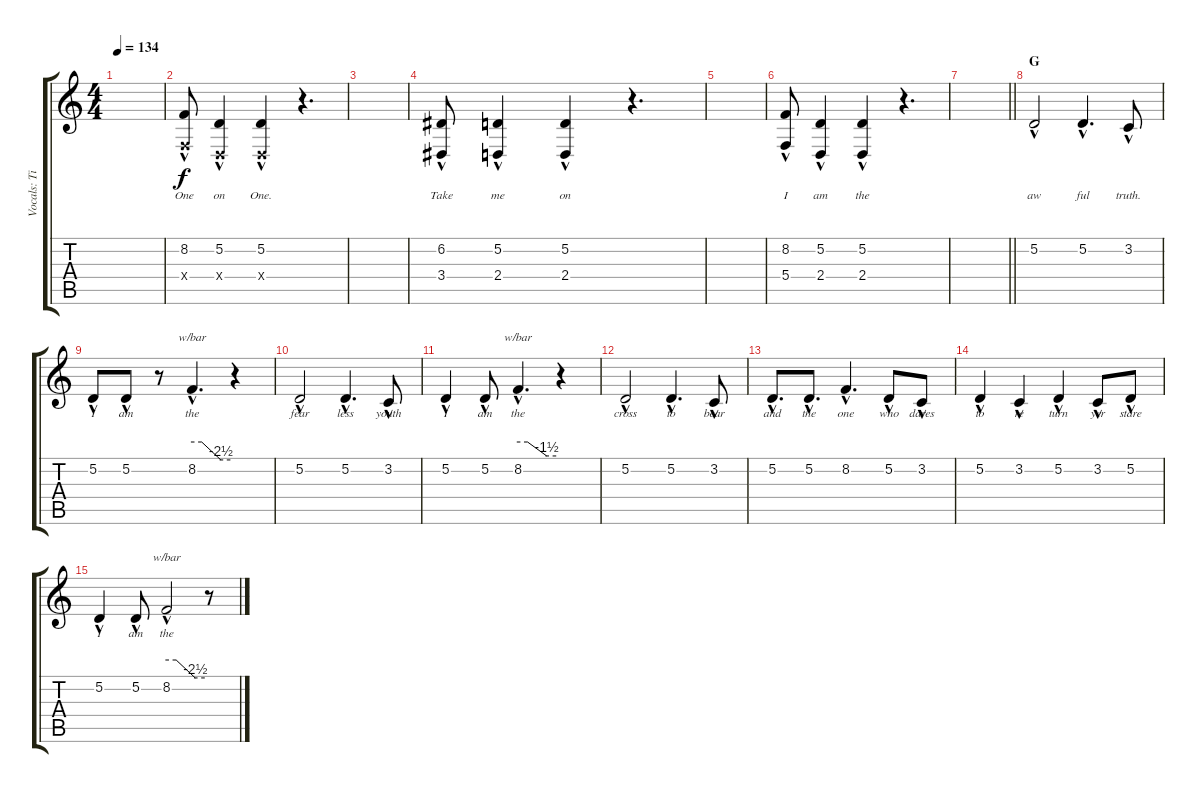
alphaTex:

\track ("Vocals: Tim" "Vocals: Ti") {instrument lead2sawtooth}
\staff {score tabs}
\tuning (D4 A3 F3 C3 G2 D2) {hide}
\ts (4 4)
\tempo 134
\clef g2
\ks c
|
(8.2{hac} 5.4{hac x}).8{lyrics (0 "One") lyrics (1 "") lyrics (2 "") lyrics (3 "") lyrics (4 "")} (5.2{hac} 2.4{hac x}).4{lyrics (0 "on") lyrics (1 "") lyrics (2 "") lyrics (3 "") lyrics (4 "")} (5.2{hac} 2.4{hac x}).4{lyrics (0 "One.") lyrics (1 "") lyrics (2 "") lyrics (3 "") lyrics (4 "")} r.4{d} |
|
(6.2{hac} 3.4{hac}).8{lyrics (0 "Take") lyrics (1 "") lyrics (2 "") lyrics (3 "") lyrics (4 "")} (5.2{hac} 2.4{hac}).4{lyrics (0 "me") lyrics (1 "") lyrics (2 "") lyrics (3 "") lyrics (4 "")} (5.2{hac} 2.4{hac}).4{lyrics (0 "on") lyrics (1 "") lyrics (2 "") lyrics (3 "") lyrics (4 "")} r.4{d} |
|
(8.2{hac} 5.4{hac}).8{lyrics (0 "I") lyrics (1 "") lyrics (2 "") lyrics (3 "") lyrics (4 "")} (5.2{hac} 2.4{hac}).4{lyrics (0 "am") lyrics (1 "") lyrics (2 "") lyrics (3 "") lyrics (4 "")} (5.2{hac} 2.4{hac}).4{lyrics (0 "the") lyrics (1 "") lyrics (2 "") lyrics (3 "") lyrics (4 "")} r.4{d} |
\barLineRight lightlight
|
\section ("" "G")
5.2{hac}.2{lyrics (0 "aw") lyrics (1 "") lyrics (2 "") lyrics (3 "") lyrics (4 "")} 5.2{hac}.4{d lyrics (0 "ful") lyrics (1 "") lyrics (2 "") lyrics (3 "") lyrics (4 "")} 3.2{hac}.8{lyrics (0 "truth.") lyrics (1 "") lyrics (2 "") lyrics (3 "") lyrics (4 "")} |
5.2{hac}.8{lyrics (0 "I") lyrics (1 "") lyrics (2 "") lyrics (3 "") lyrics (4 "")} 5.2{hac}.8{lyrics (0 "am") lyrics (1 "") lyrics (2 "") lyrics (3 "") lyrics (4 "")} r.8 8.2{hac}.4{d tbe (custom default 0 0 15 0 45 -10 60 -10) lyrics (0 "the") lyrics (1 "") lyrics (2 "") lyrics (3 "") lyrics (4 "")} r.4 |
5.2{hac}.2{lyrics (0 "fear") lyrics (1 "") lyrics (2 "") lyrics (3 "") lyrics (4 "")} 5.2{hac}.4{d lyrics (0 "less") lyrics (1 "") lyrics (2 "") lyrics (3 "") lyrics (4 "")} 3.2{hac}.8{lyrics (0 "youth") lyrics (1 "") lyrics (2 "") lyrics (3 "") lyrics (4 "")} |
5.2{hac}.4{lyrics (0 "I") lyrics (1 "") lyrics (2 "") lyrics (3 "") lyrics (4 "")} 5.2{hac}.8{lyrics (0 "am") lyrics (1 "") lyrics (2 "") lyrics (3 "") lyrics (4 "")} 8.2{hac}.4{d tbe (custom default 0 0 15 0 45 -6 60 -6) lyrics (0 "the") lyrics (1 "") lyrics (2 "") lyrics (3 "") lyrics (4 "")} r.4 |
5.2{hac}.2{lyrics (0 "cross") lyrics (1 "") lyrics (2 "") lyrics (3 "") lyrics (4 "")} 5.2{hac}.4{d lyrics (0 "to") lyrics (1 "") lyrics (2 "") lyrics (3 "") lyrics (4 "")} 3.2{hac}.8{lyrics (0 "bear") lyrics (1 "") lyrics (2 "") lyrics (3 "") lyrics (4 "")} |
5.2{hac}.8{d lyrics (0 "and") lyrics (1 "") lyrics (2 "") lyrics (3 "") lyrics (4 "")} 5.2{hac}.8{d lyrics (0 "the") lyrics (1 "") lyrics (2 "") lyrics (3 "") lyrics (4 "")} 8.2{hac}.4{d lyrics (0 "one") lyrics (1 "") lyrics (2 "") lyrics (3 "") lyrics (4 "")} 5.2{hac}.8{lyrics (0 "who") lyrics (1 "") lyrics (2 "") lyrics (3 "") lyrics (4 "")} 3.2{hac}.8{lyrics (0 "dares") lyrics (1 "") lyrics (2 "") lyrics (3 "") lyrics (4 "")} |
5.2{hac}.4{lyrics (0 "to") lyrics (1 "") lyrics (2 "") lyrics (3 "") lyrics (4 "")} 3.2{hac}.4{lyrics (0 "re") lyrics (1 "") lyrics (2 "") lyrics (3 "") lyrics (4 "")} 5.2{hac}.4{lyrics (0 "turn") lyrics (1 "") lyrics (2 "") lyrics (3 "") lyrics (4 "")} 3.2{hac}.8{lyrics (0 "yer") lyrics (1 "") lyrics (2 "") lyrics (3 "") lyrics (4 "")} 5.2{hac}.8{lyrics (0 "stare") lyrics (1 "") lyrics (2 "") lyrics (3 "") lyrics (4 "")} |
5.2{hac}.4{lyrics (0 "I") lyrics (1 "") lyrics (2 "") lyrics (3 "") lyrics (4 "")} 5.2{hac}.8{lyrics (0 "am") lyrics (1 "") lyrics (2 "") lyrics (3 "") lyrics (4 "")} 8.2{hac}.2{tbe (custom default 0 0 15 0 45 -10 60 -10) lyrics (0 "the") lyrics (1 "") lyrics (2 "") lyrics (3 "") lyrics (4 "")} r.8
